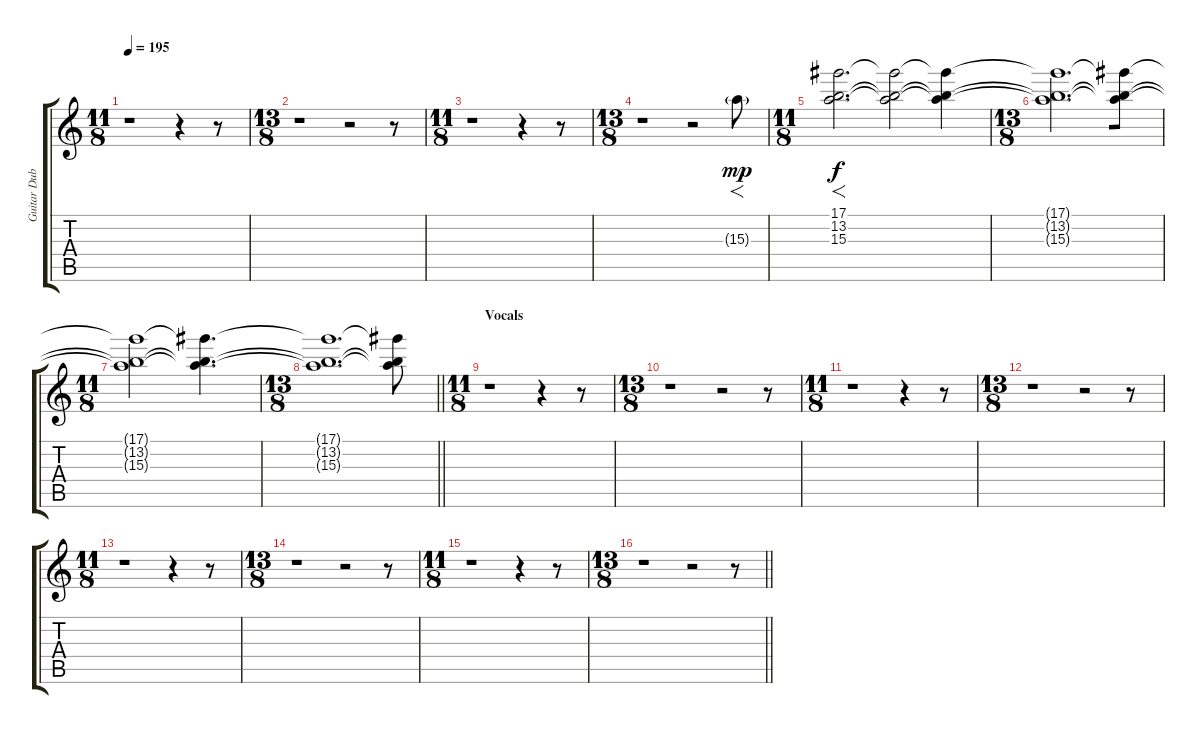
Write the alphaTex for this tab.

\track ("Guitar Dub Clean" "Guitar Dub") {instrument electricguitarjazz}
\staff {score tabs}
\tuning (Eb4 Bb3 Gb3 Db3 Ab2 Db2) {hide}
\ts (11 8)
\tempo 195
\clef g2
\ks c
r.1{dy mp instrument electricguitarjazz beam merge} r.4 r.8 |
\ts (13 8)
r.1{beam merge} r.2 r.8 |
\ts (11 8)
r.1{beam merge} r.4 r.8 |
\ts (13 8)
r.1 r.2{beam merge} 15.3{g}.8{f} |
\ts (11 8)
(17.1 13.2 15.3).2{f d dy f beam merge} (17.1{t} 13.2{t} 15.3{t}).2{volume 13 beam merge} (17.1{t} 13.2{t} 15.3{t}).4 |
\ts (13 8)
(17.1{t} 13.2{t} 15.3{t}).1{d beam merge} (17.1{t} 13.2{t} 15.3{t}).8 |
\ts (11 8)
(17.1{t} 13.2{t} 15.3{t}).1{beam merge} (17.1{t} 13.2{t} 15.3{t}).4{d} |
\ts (13 8)
\barLineRight lightlight
(17.1{t} 13.2{t} 15.3{t}).1{d} (17.1{t} 13.2{t} 15.3{t}).8 |
\ts (11 8)
\section ("" "Vocals")
r.1 r.4 r.8 |
\ts (13 8)
r.1 r.2{beam merge} r.8 |
\ts (11 8)
r.1 r.4{beam merge} r.8 |
\ts (13 8)
r.1 r.2{beam merge} r.8 |
\ts (11 8)
r.1 r.4{beam merge} r.8 |
\ts (13 8)
r.1 r.2 r.8 |
\ts (11 8)
r.1 r.4 r.8 |
\ts (13 8)
\barLineRight lightlight
r.1 r.2 r.8
